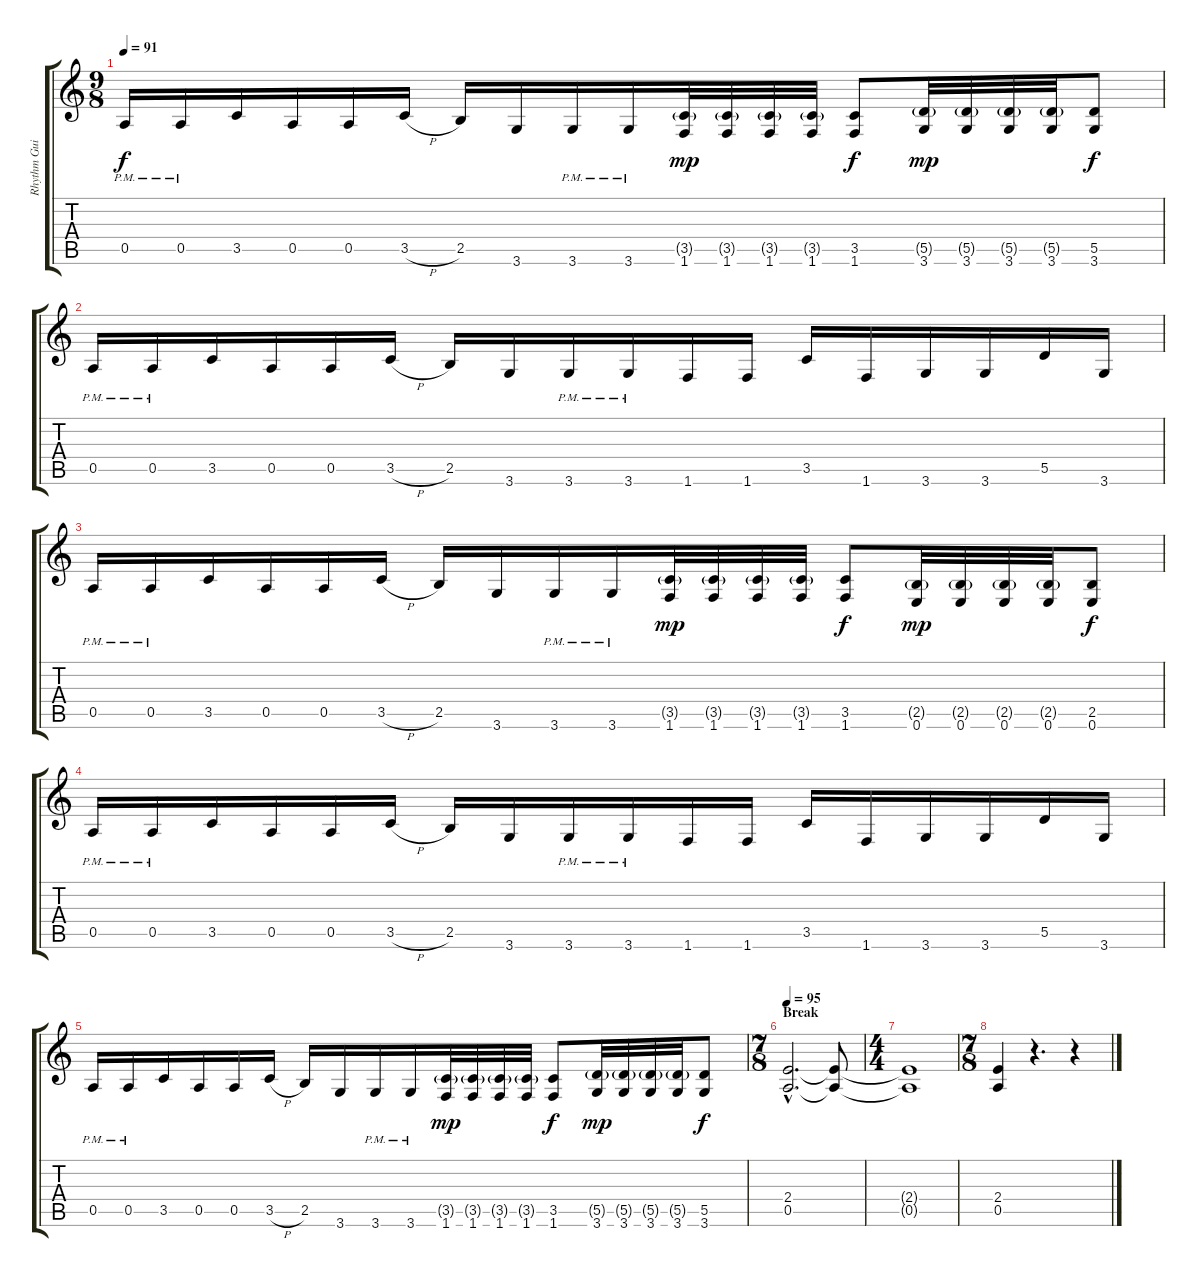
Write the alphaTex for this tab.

\track ("Rhythm Guitar 1" "Rhythm Gui") {instrument distortionguitar}
\staff {score tabs}
\tuning (E4 B3 G3 D3 A2 E2) {hide}
\ts (9 8)
\tempo 91
\clef g2
\ks c
0.5{pm}.16{dy f} 0.5{pm}.16 3.5.16 0.5.16 0.5.16 3.5{h}.16 2.5.16 3.6.16 3.6{pm}.16 3.6{pm}.16 (3.5{g} 1.6).32{dy mp} (3.5{g} 1.6).32 (3.5{g} 1.6).32 (3.5{g} 1.6).32 (3.5 1.6).8{dy f} (5.5{g} 3.6).32{dy mp} (5.5{g} 3.6).32 (5.5{g} 3.6).32 (5.5{g} 3.6).32 (5.5 3.6).8{dy f} |
0.5{pm}.16 0.5{pm}.16 3.5.16 0.5.16 0.5.16 3.5{h}.16 2.5.16 3.6.16 3.6{pm}.16 3.6{pm}.16 1.6.16 1.6.16 3.5.16 1.6.16 3.6.16 3.6.16 5.5.16 3.6.16 |
0.5{pm}.16 0.5{pm}.16 3.5.16 0.5.16 0.5.16 3.5{h}.16 2.5.16 3.6.16 3.6{pm}.16 3.6{pm}.16 (3.5{g} 1.6).32{dy mp} (3.5{g} 1.6).32 (3.5{g} 1.6).32 (3.5{g} 1.6).32 (3.5 1.6).8{dy f} (2.5{g} 0.6).32{dy mp} (2.5{g} 0.6).32 (2.5{g} 0.6).32 (2.5{g} 0.6).32 (2.5 0.6).8{dy f} |
0.5{pm}.16 0.5{pm}.16 3.5.16 0.5.16 0.5.16 3.5{h}.16 2.5.16 3.6.16 3.6{pm}.16 3.6{pm}.16 1.6.16 1.6.16 3.5.16 1.6.16 3.6.16 3.6.16 5.5.16 3.6.16 |
0.5{pm}.16 0.5{pm}.16 3.5.16 0.5.16 0.5.16 3.5{h}.16 2.5.16 3.6.16 3.6{pm}.16 3.6{pm}.16 (3.5{g} 1.6).32{dy mp} (3.5{g} 1.6).32 (3.5{g} 1.6).32 (3.5{g} 1.6).32 (3.5 1.6).8{dy f} (5.5{g} 3.6).32{dy mp} (5.5{g} 3.6).32 (5.5{g} 3.6).32 (5.5{g} 3.6).32 (5.5 3.6).8{dy f} |
\ts (7 8)
\section ("" "Break")
\tempo 95
(2.4{hac} 0.5{hac}).2{d} (2.4{t} 0.5{t}).8 |
\ts (4 4)
(2.4{t} 0.5{t}).1 |
\ts (7 8)
(2.4 0.5).4 r.4{d} r.4
